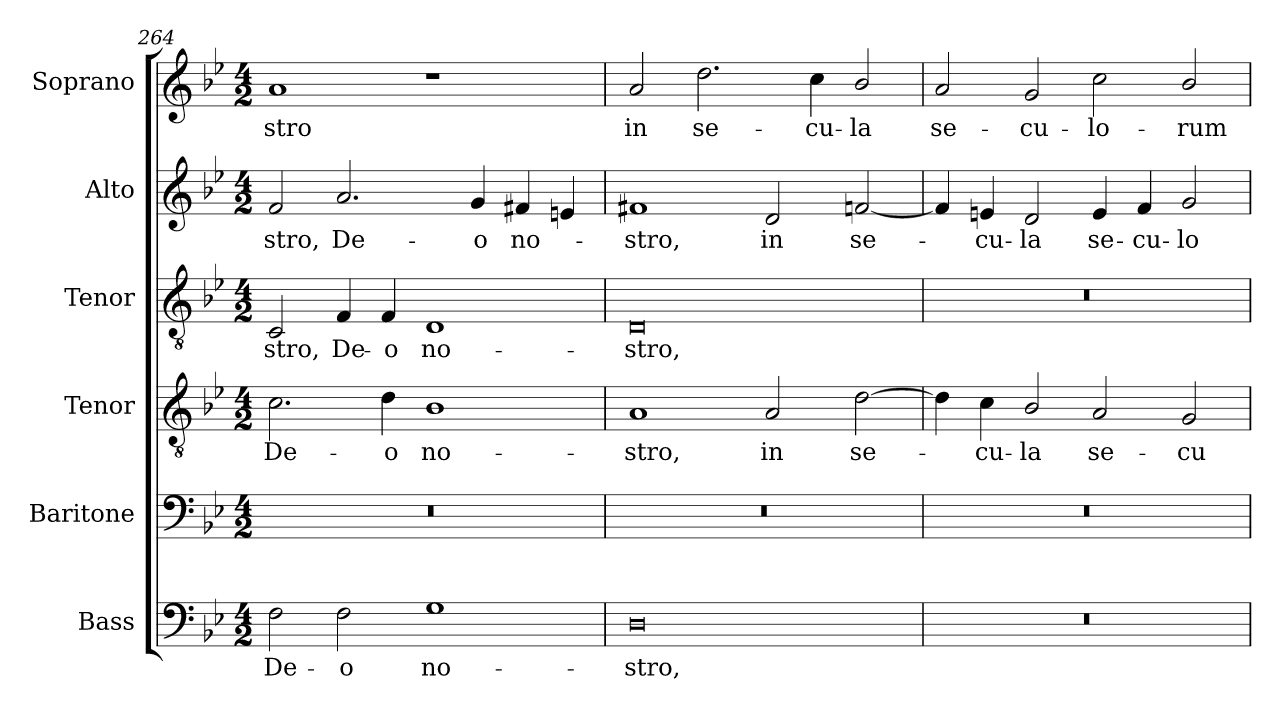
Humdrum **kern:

**kern	**text	**kern	**kern	**text	**kern	**text	**kern	**text	**kern	**text
*part6	*part6	*part5	*part4	*part4	*part3	*part3	*part2	*part2	*part1	*part1
*staff6	*staff6	*staff5	*staff4	*staff4	*staff3	*staff3	*staff2	*staff2	*staff1	*staff1
*I"Bass	*	*I"Baritone	*I"Tenor	*	*I"Tenor	*	*I"Alto	*	*I"Soprano	*
*I'B.	*	*I'Bar.	*I'T2.	*	*I'T1.	*	*I'A.	*	*I'S.	*
*clefF4	*	*clefF4	*clefGv2	*	*clefGv2	*	*clefG2	*	*clefG2	*
*	*	*	*ITrd7c12	*	*	*	*	*	*	*
*k[b-e-]	*	*k[b-e-]	*k[b-e-]	*	*k[b-e-]	*	*k[b-e-]	*	*k[b-e-]	*
*B-:	*	*B-:	*B-:	*	*B-:	*	*B-:	*	*B-:	*
*M4/2	*	*M4/2	*M4/2	*	*M4/2	*	*M4/2	*	*M4/2	*
=264	=264	=264	=264	=264	=264	=264	=264	=264	=264	=264
!	!LO:LY:b:color=#000000	!LO:N:vis=1	!	!	!	!	!	!	!	!
!	!	!	!	!LO:LY:b:color=#000000	!	!	!	!	!	!
!	!	!	!	!	!	!LO:LY:b:color=#000000	!	!	!	!
!	!	!	!	!	!	!	!	!LO:LY:b:color=#000000	!	!
!	!	!	!	!	!	!	!	!	!	!LO:LY:b:color=#000000
2Fi\	De-	0r	2.Ci\	De-	2Ci/	-stro,	2fi/	-stro,	1ai	-stro
!	!LO:LY:b:color=#000000	!	!	!	!	!	!	!	!	!
!	!	!	!	!	!	!LO:LY:b:color=#000000	!	!	!	!
!	!	!	!	!	!	!	!	!LO:LY:b:color=#000000	!	!
2Fi\	-o	.	.	.	4Fi/	De-	2.ai/	De-	.	.
!	!	!	!	!LO:LY:b:color=#000000	!	!	!	!	!	!
!	!	!	!	!	!	!LO:LY:b:color=#000000	!	!	!	!
.	.	.	4Di\	-o	4Fi/	-o	.	.	.	.
!	!LO:LY:b:color=#000000	!	!	!	!	!	!	!	!	!
!	!	!	!	!LO:LY:b:color=#000000	!	!	!	!	!	!
!	!	!	!	!	!	!LO:LY:b:color=#000000	!	!	!	!
1Gi	no-	.	1BB-i	no-	1Di	no-	.	.	1r	.
!	!	!	!	!	!	!	!	!LO:LY:b:color=#000000	!	!
.	.	.	.	.	.	.	4gi/	-o	.	.
!	!	!	!	!	!	!	!	!LO:LY:b:color=#000000	!	!
.	.	.	.	.	.	.	4f#Xi/	no-	.	.
.	.	.	.	.	.	.	4eni/	.	.	.
=265	=265	=265	=265	=265	=265	=265	=265	=265	=265	=265
!	!LO:LY:b:color=#000000	!LO:N:vis=1	!	!	!	!	!	!	!	!
!	!	!	!	!LO:LY:b:color=#000000	!	!	!	!	!	!
!	!	!	!	!	!	!LO:LY:b:color=#000000	!	!	!	!
!	!	!	!	!	!	!	!	!LO:LY:b:color=#000000	!	!
!	!	!	!	!	!	!	!	!	!	!LO:LY:b:color=#000000
0Di	-stro,	0r	1AAi	-stro,	0Di	-stro,	1f#Xi	-stro,	2ai/	in
!	!	!	!	!	!	!	!	!	!	!LO:LY:b:color=#000000
.	.	.	.	.	.	.	.	.	2.ddi\	se-
!	!	!	!	!LO:LY:b:color=#000000	!	!	!	!	!	!
!	!	!	!	!	!	!	!	!LO:LY:b:color=#000000	!	!
.	.	.	2AAi/	in	.	.	2di/	in	.	.
!	!	!	!	!	!	!	!	!	!	!LO:LY:b:color=#000000
.	.	.	.	.	.	.	.	.	4cci\	-cu-
!	!	!	!	!LO:LY:b:color=#000000	!	!	!	!	!	!
!	!	!	!	!	!	!	!	!LO:LY:b:color=#000000	!	!
!	!	!	!	!	!	!	!	!	!	!LO:LY:b:color=#000000
.	.	.	[2Di\	se-	.	.	[2fni/	se-	2b-i/	-la
=266	=266	=266	=266	=266	=266	=266	=266	=266	=266	=266
!LO:N:vis=1	!	!LO:N:vis=1	!	!	!LO:N:vis=1	!	!	!	!	!
!	!	!	!	!	!	!	!	!	!	!LO:LY:b:color=#000000
0r	.	0r	4Di\]	.	0r	.	4fi/]	.	2ai/	se-
!	!	!	!	!LO:LY:b:color=#000000	!	!	!	!	!	!
!	!	!	!	!	!	!	!	!LO:LY:b:color=#000000	!	!
.	.	.	4Ci\	-cu-	.	.	4eni/	-cu-	.	.
!	!	!	!	!LO:LY:b:color=#000000	!	!	!	!	!	!
!	!	!	!	!	!	!	!	!LO:LY:b:color=#000000	!	!
!	!	!	!	!	!	!	!	!	!	!LO:LY:b:color=#000000
.	.	.	2BB-i/	-la	.	.	2di/	-la	2gi/	-cu-
!	!	!	!	!LO:LY:b:color=#000000	!	!	!	!	!	!
!	!	!	!	!	!	!	!	!LO:LY:b:color=#000000	!	!
!	!	!	!	!	!	!	!	!	!	!LO:LY:b:color=#000000
.	.	.	2AAi/	se-	.	.	4ei/	se-	2cci\	-lo-
!	!	!	!	!	!	!	!	!LO:LY:b:color=#000000	!	!
.	.	.	.	.	.	.	4fi/	-cu-	.	.
!	!	!	!	!LO:LY:b:color=#000000	!	!	!	!	!	!
!	!	!	!	!	!	!	!	!LO:LY:b:color=#000000	!	!
!	!	!	!	!	!	!	!	!	!	!LO:LY:b:color=#000000
.	.	.	2GGi/	-cu-	.	.	2gi/	-lo-	2b-i/	-rum
=	=	=	=	=	=	=	=	=	=	=
*-	*-	*-	*-	*-	*-	*-	*-	*-	*-	*-
